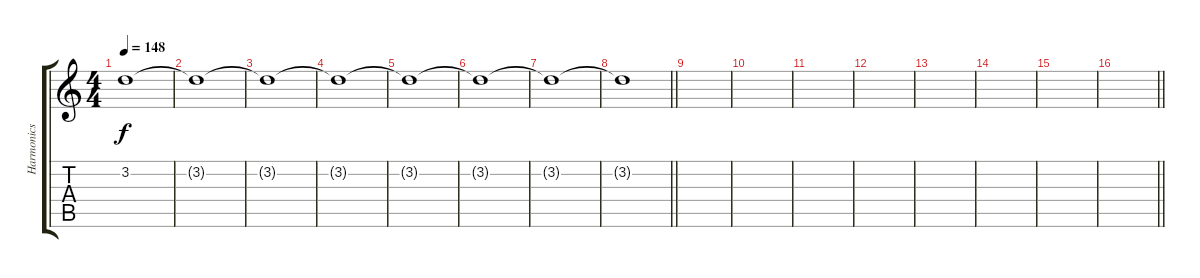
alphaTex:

\track ("Harmonics" "Harmonics") {instrument guitarharmonics}
\staff {score tabs}
\tuning (E4 B3 G3 D3 A2 E2) {hide}
\ts (4 4)
\tempo 148
\clef g2
\ks c
3.2{t}.1{dy f} |
3.2{t}.1 |
3.2{t}.1 |
3.2{t}.1 |
3.2{t}.1 |
3.2{t}.1 |
3.2{t}.1 |
\barLineRight lightlight
3.2{t}.1 |
|
|
|
|
|
|
|
\barLineRight lightlight
